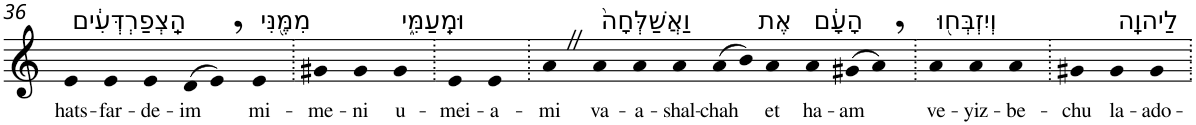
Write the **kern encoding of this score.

**kern	**text
*part1	*part1
*staff1	*staff1
*I"Piano	*
*I'Pno	*
!!LO:PB:g=z
*clefG2	*
*k[]	*
=36	=36
!LO:TX:a:t=הַֽצְפַרְדְּעִ֔ים	!
!	!LO:LY:b
4e	hats-
!	!LO:LY:b
4e	-far-
!	!LO:LY:b
4e	-de-
!	!LO:LY:b
(>8d	-im
8e,)	.
!LO:TX:a:t=מִמֶּ֖נִּי	!
!	!LO:LY:b
4e	mi-
=37.	=37.
!	!LO:LY:b
4g#X	-me-
!	!LO:LY:b
4g#	-ni
!LO:TX:a:t=וּמֵֽעַמִּ֑י	!
!	!LO:LY:b
4g#	u-
=38.	=38.
!	!LO:LY:b
4e	-mei-
!	!LO:LY:b
4e	-a-
=39.	=39.
!	!LO:LY:b
4aZ	-mi
!LO:TX:a:t=וַאֲשַׁלְּחָה֙	!
!	!LO:LY:b
4a	va-
!	!LO:LY:b
4a	-a-
!	!LO:LY:b
4a	-shal-
!	!LO:LY:b
(>8a	-chah
8b)	.
!LO:TX:a:t=אֶת	!
!	!LO:LY:b
4a	et
!LO:TX:a:t=הָעָ֔ם	!
!	!LO:LY:b
4a	ha-
!	!LO:LY:b
(>8g#X	-am
8a,)	.
=40.	=40.
!LO:TX:a:t=וְיִזְבְּח֖וּ	!
!	!LO:LY:b
4a	ve-
!	!LO:LY:b
4a	-yiz-
!	!LO:LY:b
4a	-be-
=41.	=41.
!	!LO:LY:b
4g#X	-chu
!LO:TX:a:t=לַיהוָֽה	!
!	!LO:LY:b
4g#	la-
!	!LO:LY:b
4g#	-ado-
=.	=.
*-	*-
